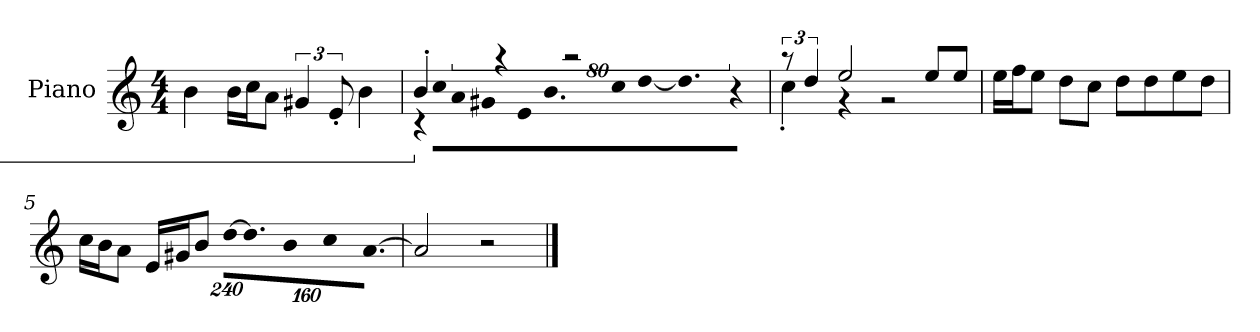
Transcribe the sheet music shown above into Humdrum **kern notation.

**kern
*part1
*staff1
*I"Piano
*I'P-no
*clefG2
*k[]
*M4/4
*MM90
=1
4b\
16b\LL
16cc\J
8a\J
6g#X/
12e'/
4b\
=2
*^
!	!LO:N:vis=16
4b'/	1920%107r
!	!LO:N:vis=16
.	1920%107cc\KL
!	!LO:N:vis=8
.	640%71a\
!	!LO:N:vis=8
.	640%71g#X\
4r	.
!	!LO:N:vis=8
.	640%71e\
.	9.b\
2r	.
!	!LO:N:vis=8
.	640%71cc\
!	!LO:N:vis=16
.	[1920%107dd\K
.	9.dd\J]
!	!LO:N:vis=16
.	1920%107r
=3	=3
12r	4cc'\
6dd/	.
2ee/	4r
.	2r
8ee/L	.
8ee/J	.
*v	*v
=4
16ee\LL
16ff\J
8ee\J
8dd\L
8cc\J
8dd\L
8dd\
8ee\
8dd\J
!!LO:LB:g=z
=5
16cc\LL
16b\J
8a\J
16e/LL
16g#X/J
8b/J
*Xbrackettup
!LO:N:vis=16
[1920%137dd\KL
!LO:N:vis=8.
640%137dd\]
!LO:N:vis=16
1920%137b\L
!LO:N:vis=32
640%23cc\K
!LO:N:vis=16.
[960%103a\JJ
=6
2a/]
2r
==
*-
